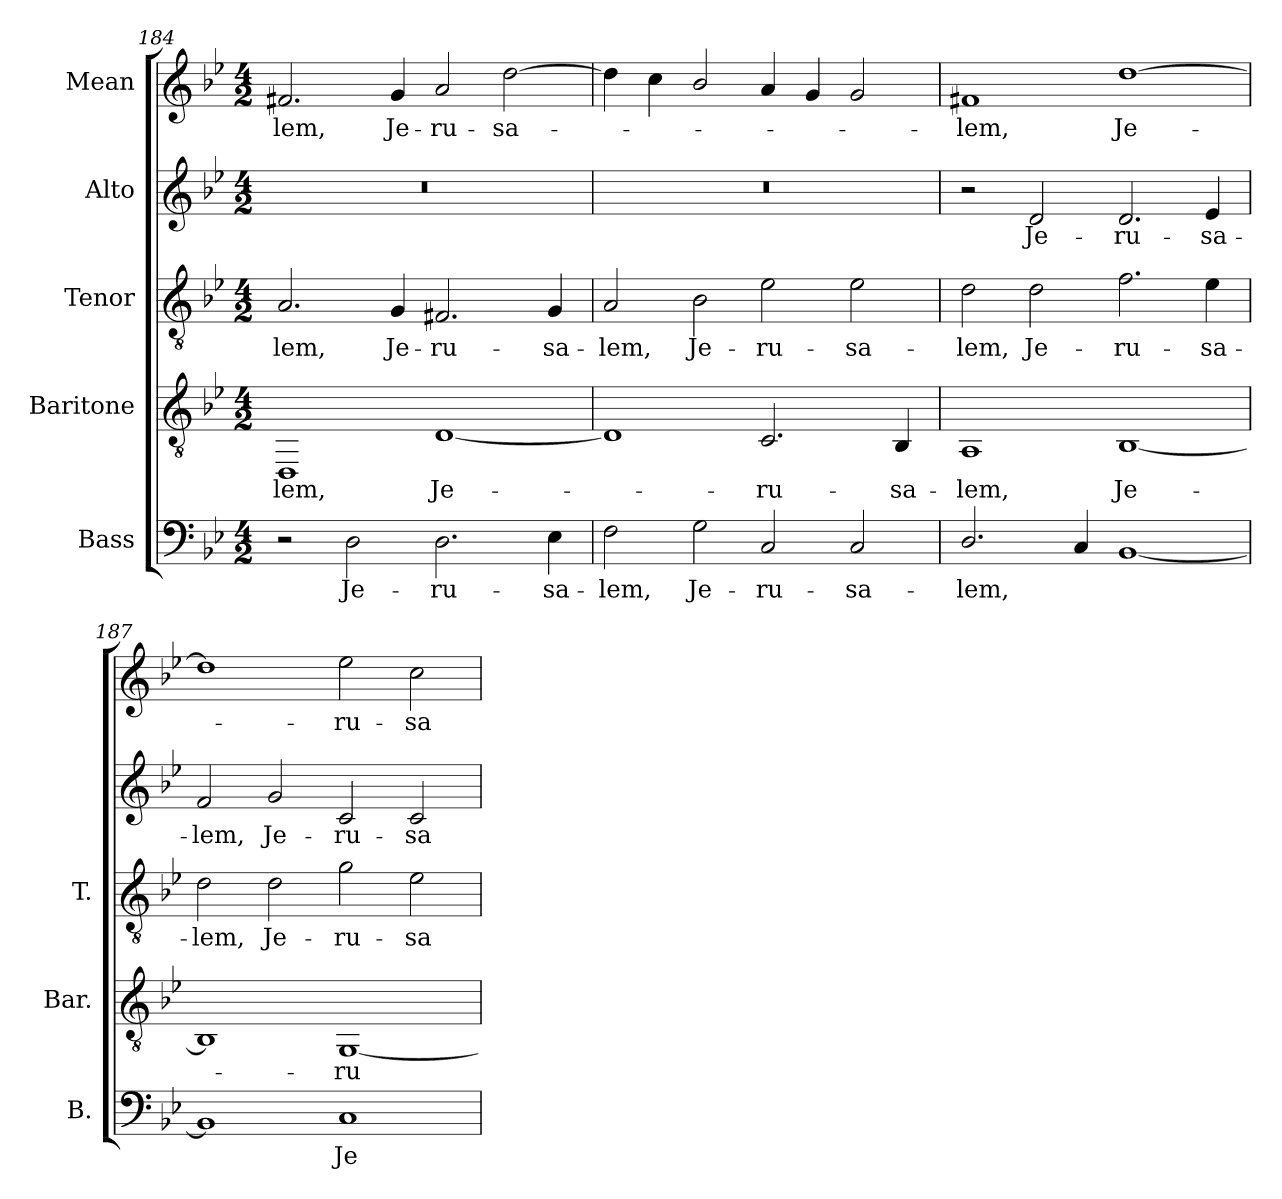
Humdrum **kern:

**kern	**text	**kern	**text	**kern	**text	**kern	**text	**kern	**text
*part5	*part5	*part4	*part4	*part3	*part3	*part2	*part2	*part1	*part1
*staff5	*staff5	*staff4	*staff4	*staff3	*staff3	*staff2	*staff2	*staff1	*staff1
*I"Bass	*	*I"Baritone	*	*I"Tenor	*	*I"Alto	*	*I"Mean	*
*I'B.	*	*I'Bar.	*	*I'T.	*	*	*	*	*
*clefF4	*	*clefGv2	*	*clefGv2	*	*clefG2	*	*clefG2	*
*	*	*	*	*ITrd7c12	*	*	*	*	*
*k[b-e-]	*	*k[b-e-]	*	*k[b-e-]	*	*k[b-e-]	*	*k[b-e-]	*
*B-:	*	*B-:	*	*B-:	*	*B-:	*	*B-:	*
*M4/2	*	*M4/2	*	*M4/2	*	*M4/2	*	*M4/2	*
=184	=184	=184	=184	=184	=184	=184	=184	=184	=184
!	!	!	!LO:LY:b:color=#000000	!	!	!	!	!	!
!	!	!	!	!	!LO:LY:b:color=#000000	!LO:N:vis=1	!	!	!
!	!	!	!	!	!	!	!	!	!LO:LY:b:color=#000000
2r	.	1DDi	-lem,	2.AAi/	-lem,	0r	.	2.f#Xi/	-lem,
!	!LO:LY:b:color=#000000	!	!	!	!	!	!	!	!
2Di\	Je-	.	.	.	.	.	.	.	.
!	!	!	!	!	!LO:LY:b:color=#000000	!	!	!	!
!	!	!	!	!	!	!	!	!	!LO:LY:b:color=#000000
.	.	.	.	4GGi/	Je-	.	.	4gi/	Je-
!	!LO:LY:b:color=#000000	!	!	!	!	!	!	!	!
!	!	!	!LO:LY:b:color=#000000	!	!	!	!	!	!
!	!	!	!	!	!LO:LY:b:color=#000000	!	!	!	!
!	!	!	!	!	!	!	!	!	!LO:LY:b:color=#000000
2.Di\	-ru-	[1Di	Je-	2.FF#Xi/	-ru-	.	.	2ai/	-ru-
!	!	!	!	!	!	!	!	!	!LO:LY:b:color=#000000
.	.	.	.	.	.	.	.	[2ddi\	-sa-
!	!LO:LY:b:color=#000000	!	!	!	!	!	!	!	!
!	!	!	!	!	!LO:LY:b:color=#000000	!	!	!	!
4E-i\	-sa-	.	.	4GGi/	-sa-	.	.	.	.
=185	=185	=185	=185	=185	=185	=185	=185	=185	=185
!	!LO:LY:b:color=#000000	!	!	!	!	!	!	!	!
!	!	!	!	!	!LO:LY:b:color=#000000	!LO:N:vis=1	!	!	!
2Fi\	-lem,	1Di]	.	2AAi/	-lem,	0r	.	4ddi\]	.
.	.	.	.	.	.	.	.	4cci\	.
!	!LO:LY:b:color=#000000	!	!	!	!	!	!	!	!
!	!	!	!	!	!LO:LY:b:color=#000000	!	!	!	!
2Gi\	Je-	.	.	2BB-i\	Je-	.	.	2b-i/	.
!	!LO:LY:b:color=#000000	!	!	!	!	!	!	!	!
!	!	!	!LO:LY:b:color=#000000	!	!	!	!	!	!
!	!	!	!	!	!LO:LY:b:color=#000000	!	!	!	!
2Ci/	-ru-	2.Ci/	-ru-	2E-i\	-ru-	.	.	4ai/	.
.	.	.	.	.	.	.	.	4gi/	.
!	!LO:LY:b:color=#000000	!	!	!	!	!	!	!	!
!	!	!	!	!	!LO:LY:b:color=#000000	!	!	!	!
2Ci/	-sa-	.	.	2E-i\	-sa-	.	.	2gi/	.
!	!	!	!LO:LY:b:color=#000000	!	!	!	!	!	!
.	.	4BB-i/	-sa-	.	.	.	.	.	.
=186	=186	=186	=186	=186	=186	=186	=186	=186	=186
!	!LO:LY:b:color=#000000	!	!	!	!	!	!	!	!
!	!	!	!LO:LY:b:color=#000000	!	!	!	!	!	!
!	!	!	!	!	!LO:LY:b:color=#000000	!	!	!	!
!	!	!	!	!	!	!	!	!	!LO:LY:b:color=#000000
2.Di/	-lem,	1AAi	-lem,	2Di\	-lem,	2r	.	1f#Xi	-lem,
!	!	!	!	!	!LO:LY:b:color=#000000	!	!	!	!
!	!	!	!	!	!	!	!LO:LY:b:color=#000000	!	!
.	.	.	.	2Di\	Je-	2di/	Je-	.	.
4Ci/	.	.	.	.	.	.	.	.	.
!	!	!	!LO:LY:b:color=#000000	!	!	!	!	!	!
!	!	!	!	!	!LO:LY:b:color=#000000	!	!	!	!
!	!	!	!	!	!	!	!LO:LY:b:color=#000000	!	!
!	!	!	!	!	!	!	!	!	!LO:LY:b:color=#000000
[1BB-i	.	[1BB-i	Je-	2.Fi\	-ru-	2.di/	-ru-	[1ddi	Je-
!	!	!	!	!	!LO:LY:b:color=#000000	!	!	!	!
!	!	!	!	!	!	!	!LO:LY:b:color=#000000	!	!
.	.	.	.	4E-i\	-sa-	4e-i/	-sa-	.	.
=187	=187	=187	=187	=187	=187	=187	=187	=187	=187
!	!	!	!	!	!LO:LY:b:color=#000000	!	!	!	!
!	!	!	!	!	!	!	!LO:LY:b:color=#000000	!	!
1BB-i]	.	1BB-i]	.	2Di\	-lem,	2fi/	-lem,	1ddi]	.
!	!	!	!	!	!LO:LY:b:color=#000000	!	!	!	!
!	!	!	!	!	!	!	!LO:LY:b:color=#000000	!	!
.	.	.	.	2Di\	Je-	2gi/	Je-	.	.
!	!LO:LY:b:color=#000000	!	!	!	!	!	!	!	!
!	!	!	!LO:LY:b:color=#000000	!	!	!	!	!	!
!	!	!	!	!	!LO:LY:b:color=#000000	!	!	!	!
!	!	!	!	!	!	!	!LO:LY:b:color=#000000	!	!
!	!	!	!	!	!	!	!	!	!LO:LY:b:color=#000000
1Ci	Je-	[1GGi	-ru-	2Gi\	-ru-	2ci/	-ru-	2ee-i\	-ru-
!	!	!	!	!	!LO:LY:b:color=#000000	!	!	!	!
!	!	!	!	!	!	!	!LO:LY:b:color=#000000	!	!
!	!	!	!	!	!	!	!	!	!LO:LY:b:color=#000000
.	.	.	.	2E-i\	-sa-	2ci/	-sa-	2cci\	-sa-
=	=	=	=	=	=	=	=	=	=
*-	*-	*-	*-	*-	*-	*-	*-	*-	*-
